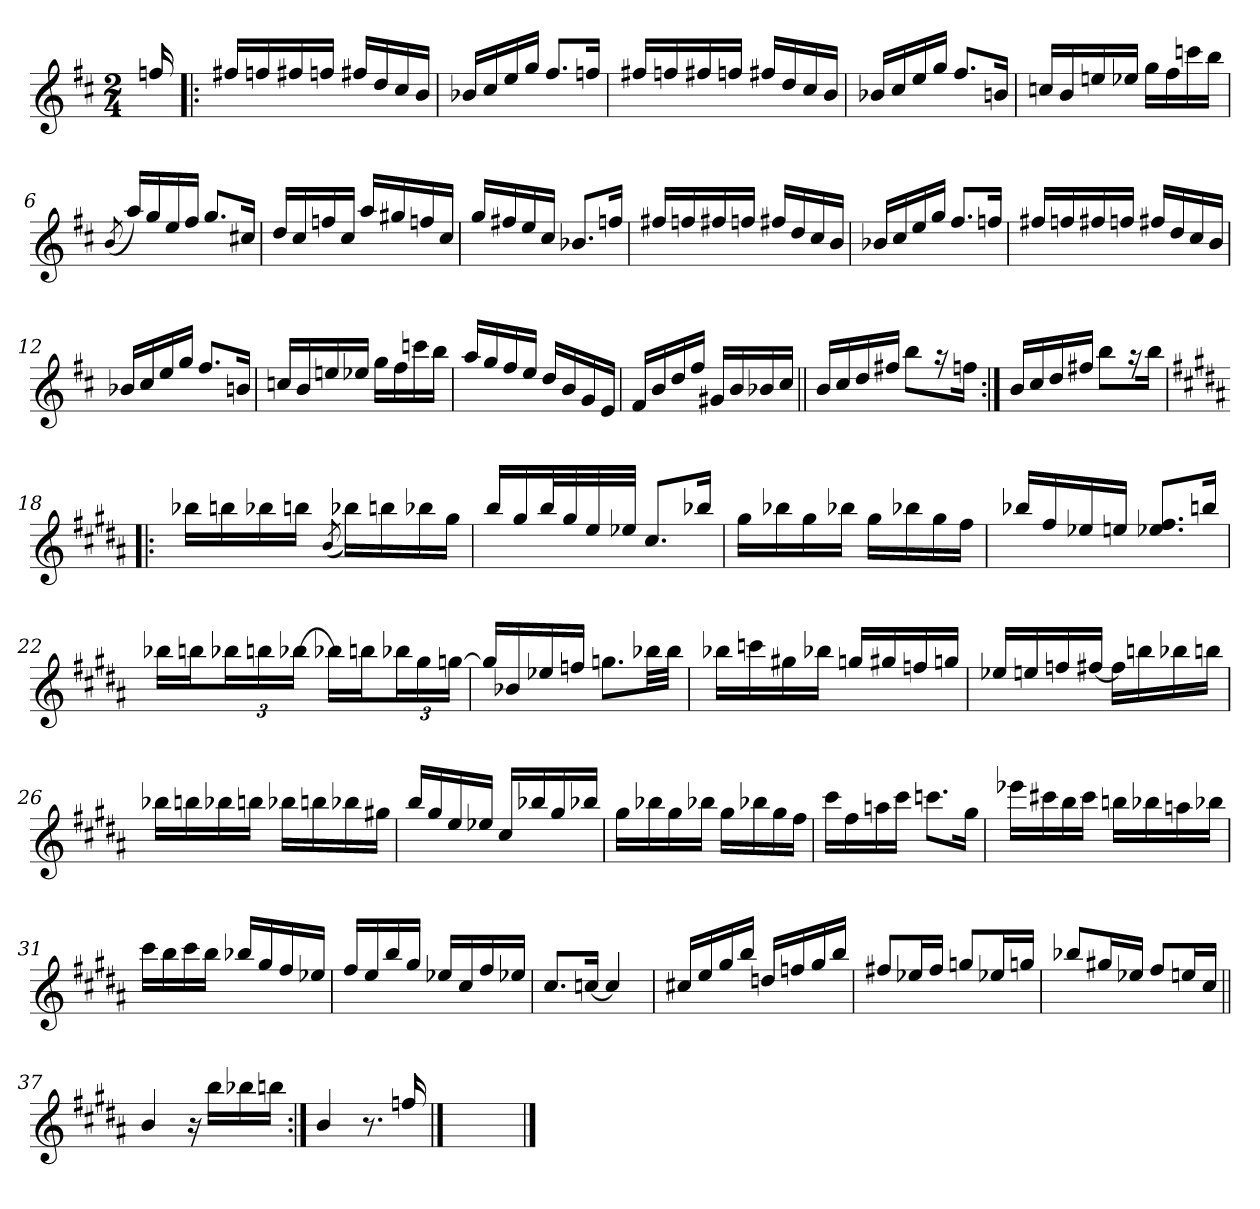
**kern
*part1
*staff1
*clefG2
*k[f#c#]
*D:
*M2/4
*MM66
=
16ffn/
=1!|:
16ff#X/LL
16ffn/
16ff#X/
16ffn/JJ
16ff#X/LL
16dd/
16cc#/
16b/JJ
=2
16b-/LL
16cc#/
16ee/
16gg/JJ
8.ff#/L
16ffn/Jk
=3
16ff#X/LL
16ffn/
16ff#X/
16ffn/JJ
16ff#X/LL
16dd/
16cc#/
16b/JJ
!!LO:LB:g=z
=4
16b-/LL
16cc#/
16ee/
16gg/JJ
8.ff#/L
16bn/Jk
=5
16ccn/LL
16b/
16een/
16ee-X/JJ
16gg\LL
16ff#\
16cccn\
16bb\JJ
=6
(<8qb/
16aa/LL)
16gg/
16ee/
16ff#/JJ
8.gg/L
16cc#X/Jk
=7
16dd/LL
16cc#/
16ffn/
16cc#/JJ
16aa/LL
16gg#X/
16ffn/
16cc#/JJ
!!LO:LB:g=z
=8
16gg/LL
16ff#X/
16ee/
16cc#/JJ
8.b-X/L
16ffn/Jk
=9
16ff#X/LL
16ffn/
16ff#X/
16ffn/JJ
16ff#X/LL
16dd/
16cc#/
16b/JJ
=10
16b-/LL
16cc#/
16ee/
16gg/JJ
8.ff#/L
16ffn/Jk
=11
16ff#X/LL
16ffn/
16ff#X/
16ffn/JJ
16ff#X/LL
16dd/
16cc#/
16b/JJ
!!LO:LB:g=z
=12
16b-/LL
16cc#/
16ee/
16gg/JJ
8.ff#/L
16bn/Jk
=13
16ccn/LL
16b/
16een/
16ee-X/JJ
16gg\LL
16ff#\
16cccn\
16bb\JJ
=14
16aa/LL
16gg/
16ff#/
16ee/JJ
16dd/LL
16b/
16g/
16e/JJ
=15
16f#/LL
16b/
16dd/
16ff#/JJ
16g#X/LL
16b/
16b-X/
16cc#/JJ
!!LO:LB:g=z
=16||
16b/LL
16cc#/
16dd/
16ff#X/JJ
8bb\L
16r
16ffn\Jk
=17:|!
16b/LL
16cc#/
16dd/
16ff#X/JJ
8bb\L
16r
16bb\Jk
=18!|:
*k[f#c#g#d#a#]
*B:
16bb-X\LL
16bbn\
16bb-X\
16bbn\JJ
(<8qb/
16bb-X\LL)
16bbn\
16bb-X\
16gg#\JJ
=19
16bb/LL
16gg#/
32bb/L
32gg#/
32ee/
32ee-X/JJJ
8.cc#/L
16bb-X/Jk
!!LO:LB:g=z
=20
16gg#\LL
16bb-X\
16gg#\
16bb-X\JJ
16gg#\LL
16bb-X\
16gg#\
16ff#\JJ
=21
16bb-X/LL
16ff#/
16ee-X/
16een/JJ
8.ee-X/ 8.ff#/L
16bbn/Jk
=22
16bb-X\LL
16bbn\J
24bb-X\L
24bbn\
[24bb-X\JJ
16bb-X\LL]
16bbn\J
24bb-X\L
24gg#\
[24ggn\JJ
=23
16ggn/LL]
16b-X/
16ee-X/
16ffn/JJ
8.ggn\L
32bb-X\LL
32bb-\JJJ
!!LO:LB:g=z
=24
16bb-X\LL
16cccn\
16gg#X\
16bb-X\JJ
16ggn/LL
16gg#X/
16ffn/
16ggn/JJ
=25
16ee-X/LL
16een/
16ffn/
[16ff#X/JJ
16ff#\LL]
16bbn\
16bb-X\
16bbn\JJ
=26
16bb-X\LL
16bbn\
16bb-X\
16bbn\JJ
16bb-X\LL
16bbn\
16bb-X\
16gg#X\JJ
=27
16bb/LL
16gg#/
16ee/
16ee-X/JJ
16cc#/LL
16bb-X/
16gg#/
16bb-X/JJ
!!LO:LB:g=z
=28
16gg#\LL
16bb-X\
16gg#\
16bb-X\JJ
16gg#\LL
16bb-X\
16gg#\
16ff#\JJ
=29
16ccc#\LL
16ff#\
16aan\
16ccc#\JJ
8.cccn\L
16gg#\Jk
=30
16eee-X\LL
16ccc#X\
16bb\
16ccc#\JJ
16bbn\LL
16bb-X\
16aan\
16bb-X\JJ
=31
16ccc#\LL
16bb\
16ccc#\
16bb\JJ
16bb-X/LL
16gg#/
16ff#/
16ee-X/JJ
!!LO:LB:g=z
=32
16ff#/LL
16ee/
16bb/
16gg#/JJ
16ee-X/LL
16cc#/
16ff#/
16ee-X/JJ
=33
8.cc#/L
[16ccn/Jk
4ccn/]
=34
16cc#X/LL
16ee/
16gg#/
16bb/JJ
16ddn/LL
16ffn/
16gg#/
16bb/JJ
=35
8ff#X/L
16ee-X/L
16ff#/JJ
8ggn/L
16ee-X/L
16ggn/JJ
!!LO:LB:g=z
=36
8bb-X/L
16gg#X/L
16ee-X/JJ
8ff#/L
16een/L
16cc#/JJ
=37||
4b/
16r
16bb\LL
16bb-X\
16bbn\JJ
=38:|!
4b/
8.r
16ffn/
==39
2ryy
==
*-
